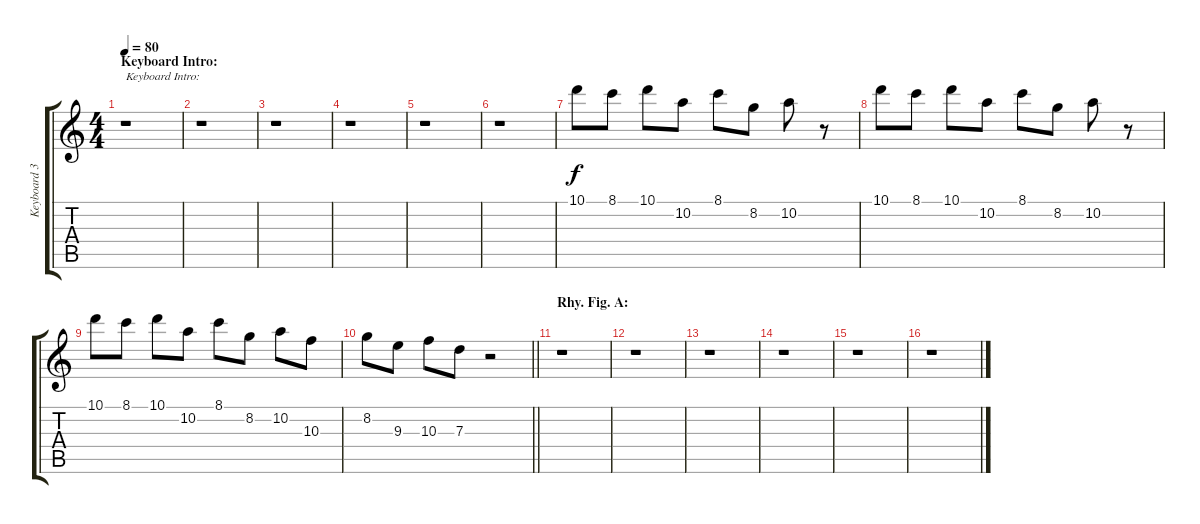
\track ("Keyboard 3" "Keyboard 3") {instrument banjo}
\staff {score tabs}
\tuning (E4 B3 G3 D3 A2 E2) {hide}
\displaytranspose 12
\ts (4 4)
\section ("" "Keyboard Intro:")
\tempo 80
\clef g2
\ks c
r.1{txt "Keyboard Intro:" dy f instrument banjo} |
r.1 |
r.1 |
r.1 |
r.1 |
r.1 |
10.1.8{instrument banjo} 8.1.8 10.1.8 10.2.8 8.1.8 8.2.8 10.2.8 r.8 |
10.1.8 8.1.8 10.1.8 10.2.8 8.1.8 8.2.8 10.2.8 r.8 |
10.1.8 8.1.8 10.1.8 10.2.8 8.1.8 8.2.8 10.2.8 10.3.8 |
\barLineRight lightlight
8.2.8 9.3.8 10.3.8 7.3.8 r.2 |
\section ("" "Rhy. Fig. A:")
r.1 |
r.1 |
r.1 |
r.1 |
r.1 |
r.1
